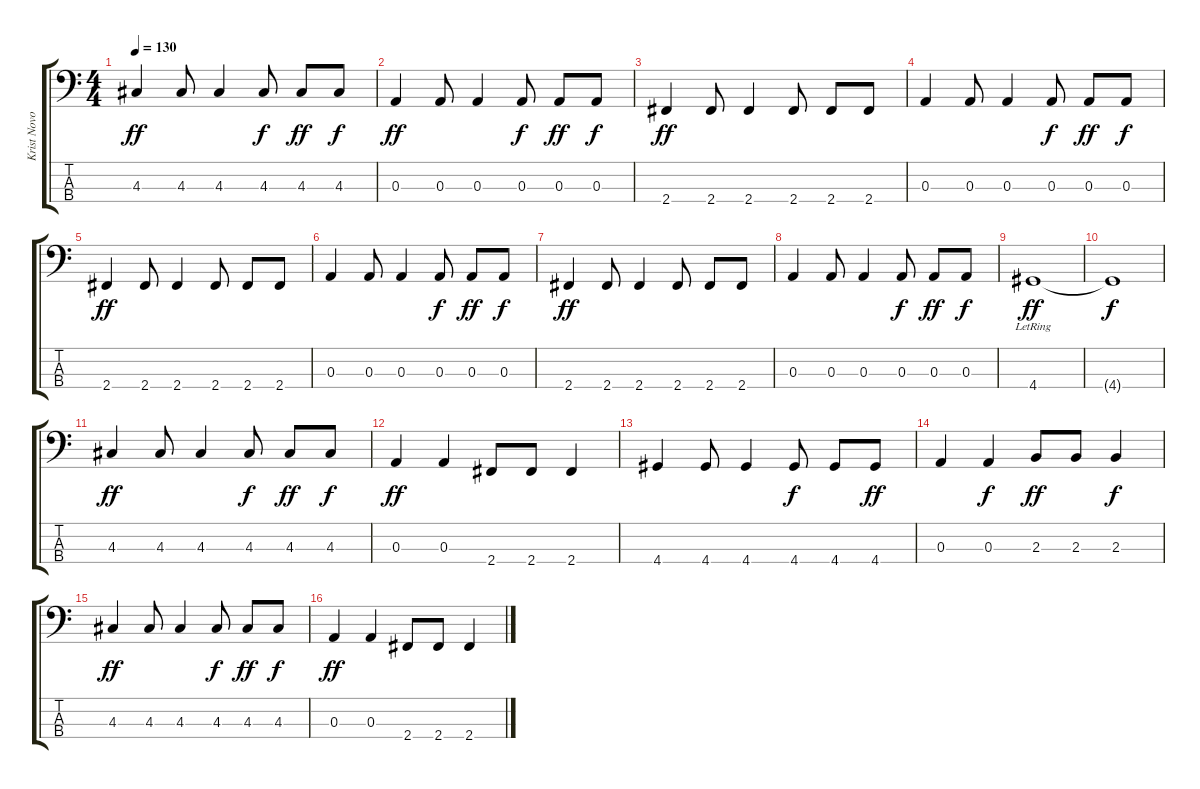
\track ("Krist Novoselic" "Krist Novo") {instrument electricbasspick}
\staff {score tabs}
\tuning (G2 D2 A1 E1) {hide}
\ts (4 4)
\tempo 130
\clef f4
\ks c
4.3.4{dy ff} 4.3.8 4.3.4 4.3.8{dy f} 4.3.8{dy ff} 4.3.8{dy f} |
0.3.4{dy ff} 0.3.8 0.3.4 0.3.8{dy f} 0.3.8{dy ff} 0.3.8{dy f} |
2.4.4{dy ff} 2.4.8 2.4.4 2.4.8 2.4.8 2.4.8 |
0.3.4 0.3.8 0.3.4 0.3.8{dy f} 0.3.8{dy ff} 0.3.8{dy f} |
2.4.4{dy ff} 2.4.8 2.4.4 2.4.8 2.4.8 2.4.8 |
0.3.4 0.3.8 0.3.4 0.3.8{dy f} 0.3.8{dy ff} 0.3.8{dy f} |
2.4.4{dy ff} 2.4.8 2.4.4 2.4.8 2.4.8 2.4.8 |
0.3.4 0.3.8 0.3.4 0.3.8{dy f} 0.3.8{dy ff} 0.3.8{dy f} |
4.4{lr}.1{dy ff} |
4.4{t}.1{dy f} |
4.3.4{dy ff} 4.3.8 4.3.4 4.3.8{dy f} 4.3.8{dy ff} 4.3.8{dy f} |
0.3.4{dy ff} 0.3.4 2.4.8 2.4.8 2.4.4 |
4.4.4 4.4.8 4.4.4 4.4.8{dy f} 4.4.8 4.4.8{dy ff} |
0.3.4 0.3.4{dy f} 2.3.8{dy ff} 2.3.8 2.3.4{dy f} |
4.3.4{dy ff} 4.3.8 4.3.4 4.3.8{dy f} 4.3.8{dy ff} 4.3.8{dy f} |
0.3.4{dy ff} 0.3.4 2.4.8 2.4.8 2.4.4
